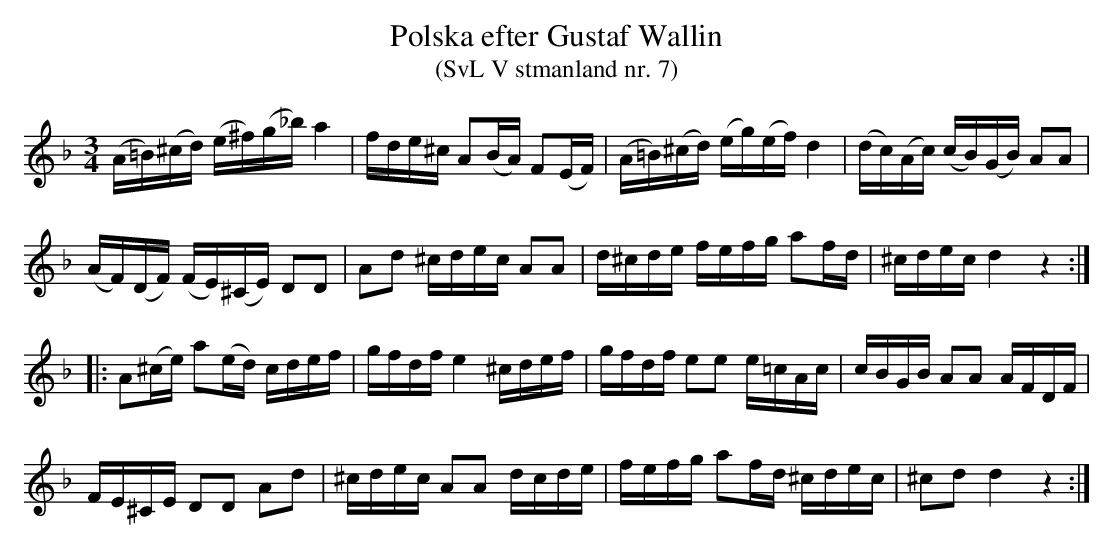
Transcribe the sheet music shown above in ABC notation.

X:1
T: Polska efter Gustaf Wallin
T: (SvL V stmanland nr. 7)
M: 3/4
L: 1/16
K: Dm
(A=B)(^cd) (e^f)(g_b) a4 | fde^c A2(BA) F2(EF) | (A=B)(^cd) (eg)(ef) d4 | (dc)(Ac) (cB)(GB) A2A2 |
(AF)(DF) (FE)(^CE) D2D2 | A2d2 ^cdec A2A2 | d^cde fefg a2fd | ^cdec d4 z4 ::
A2(^ce) a2(ed) cdef | gfdf e4 ^cdef | gfdf e2e2 e=cAc | cBGB A2A2 AFDF |
FE^CE D2D2 A2d2 | ^cdec A2A2 dcde | fefg a2fd ^cdec | ^c2d2 d4 z4 :|
